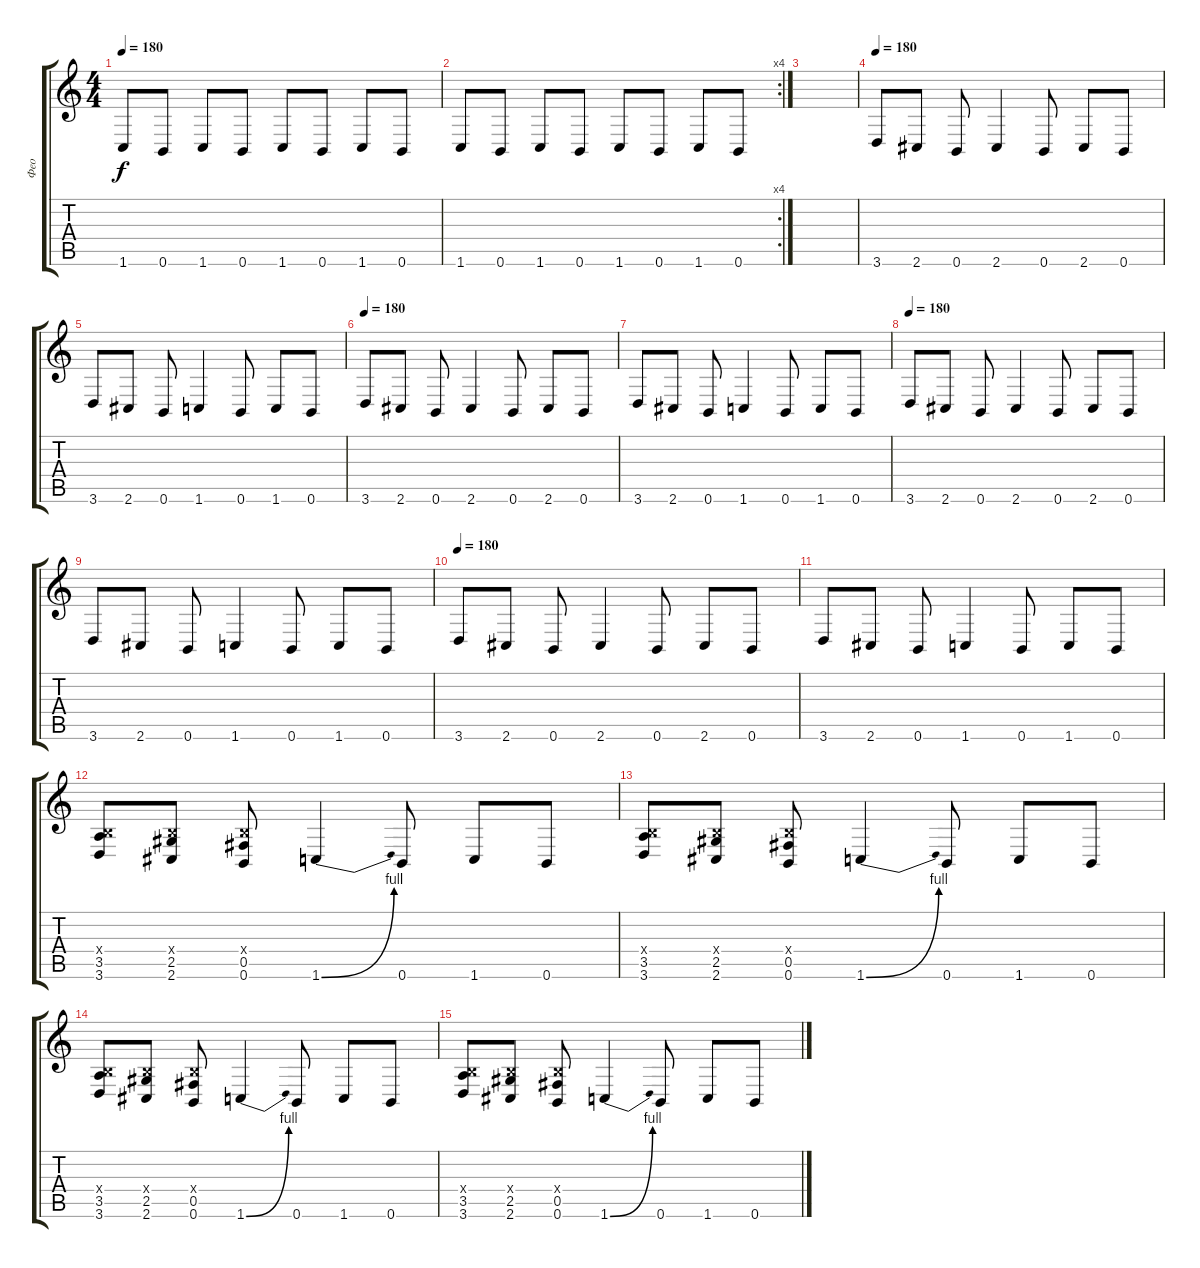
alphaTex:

\track ("Фео" "Фео") {instrument distortionguitar}
\staff {score tabs}
\tuning (Db4 Ab3 E3 B2 Gb2 B1) {hide}
\ts (4 4)
\tempo 180
\clef g2
\ks c
1.6.8{dy f} 0.6.8 1.6.8 0.6.8 1.6.8 0.6.8 1.6.8 0.6.8 |
\rc 4
1.6.8 0.6.8 1.6.8 0.6.8 1.6.8 0.6.8 1.6.8 0.6.8 |
|
\tempo 180
3.6.8 2.6.8 0.6.8 2.6.4 0.6.8 2.6.8 0.6.8 |
3.6.8 2.6.8 0.6.8 1.6.4 0.6.8 1.6.8 0.6.8 |
\tempo 180
3.6.8 2.6.8 0.6.8 2.6.4 0.6.8 2.6.8 0.6.8 |
3.6.8 2.6.8 0.6.8 1.6.4 0.6.8 1.6.8 0.6.8 |
\tempo 180
3.6.8 2.6.8 0.6.8 2.6.4 0.6.8 2.6.8 0.6.8 |
3.6.8 2.6.8 0.6.8 1.6.4 0.6.8 1.6.8 0.6.8 |
\tempo 180
3.6.8 2.6.8 0.6.8 2.6.4 0.6.8 2.6.8 0.6.8 |
3.6.8 2.6.8 0.6.8 1.6.4 0.6.8 1.6.8 0.6.8 |
(0.4{x} 3.5 3.6).8 (0.4{x} 2.5 2.6).8 (0.4{x} 0.5 0.6).8 1.6{be (bend 0 0 60 4)}.4 0.6.8 1.6.8 0.6.8 |
(0.4{x} 3.5 3.6).8 (0.4{x} 2.5 2.6).8 (0.4{x} 0.5 0.6).8 1.6{be (bend 0 0 60 4)}.4 0.6.8 1.6.8 0.6.8 |
(0.4{x} 3.5 3.6).8 (0.4{x} 2.5 2.6).8 (0.4{x} 0.5 0.6).8 1.6{be (bend 0 0 60 4)}.4 0.6.8 1.6.8 0.6.8 |
(0.4{x} 3.5 3.6).8 (0.4{x} 2.5 2.6).8 (0.4{x} 0.5 0.6).8 1.6{be (bend 0 0 60 4)}.4 0.6.8 1.6.8 0.6.8
